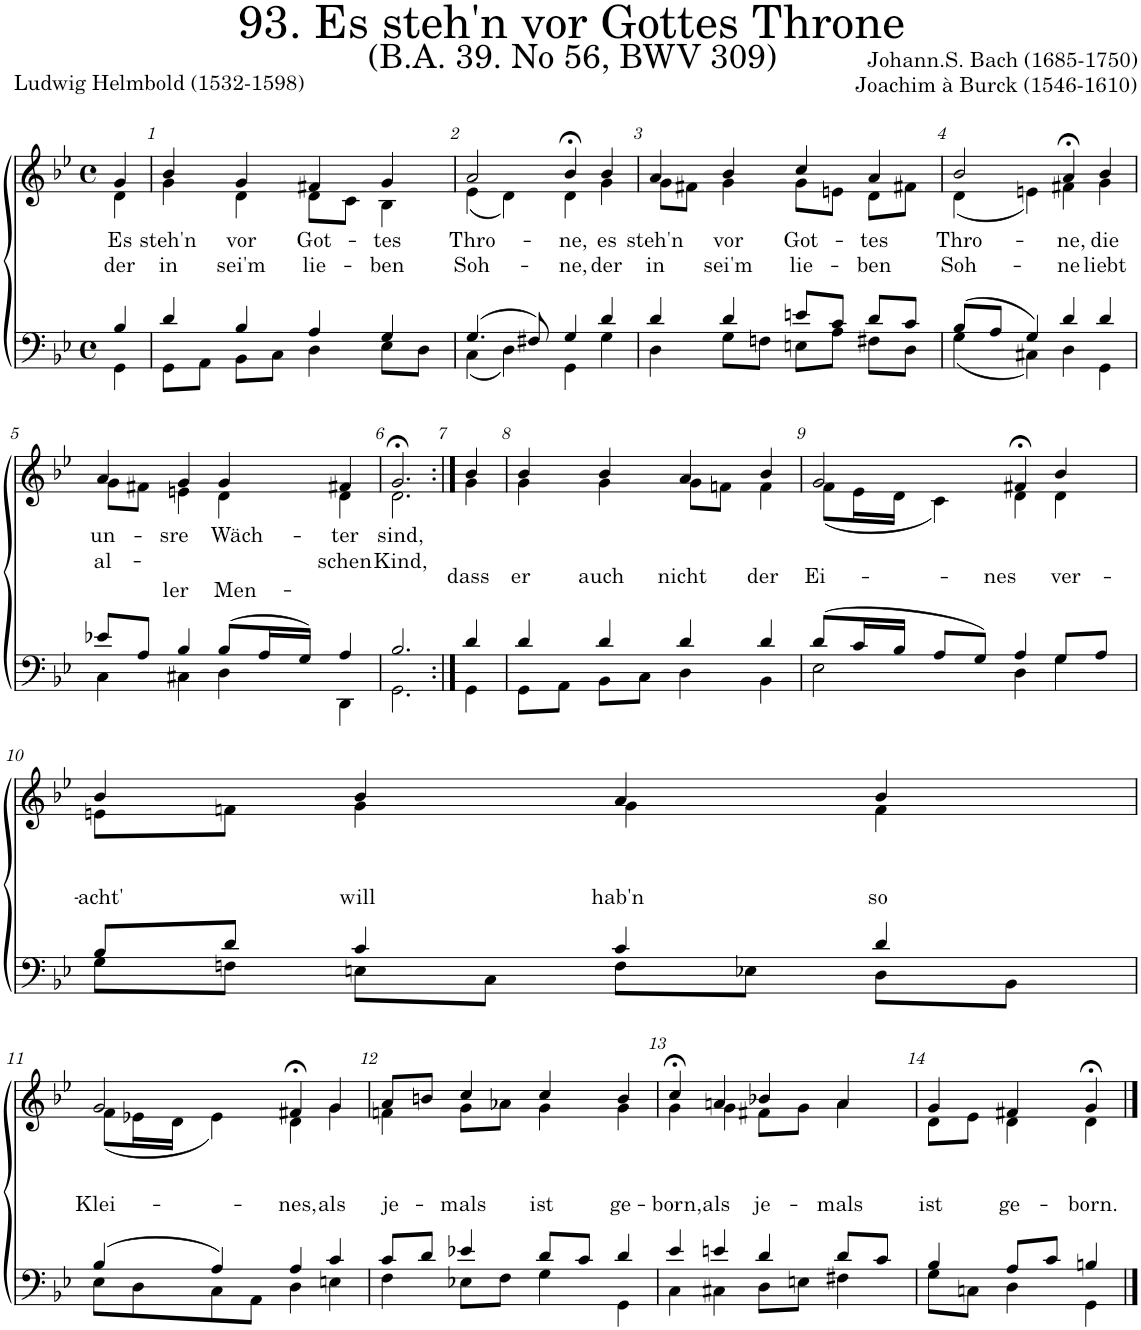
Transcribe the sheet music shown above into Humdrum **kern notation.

**kern	**kern	**text	**text
*part2	*part1	*part1	*part1
*staff2	*staff1	*staff1	*staff1
*I"Tenor/Bass	*I"Soprano/Alto	*	*
*clefF4	*clefG2	*	*
*k[b-e-]	*k[b-e-]	*	*
*M4/4	*M4/4	*	*
*met(c)	*met(c)	*	*
=	=	=	=
*^	*	*	*
!	!	!	!LO:LY:b	!LO:LY:b
*	*	*^	*	*
4B-/	4GG\	4g;<,/	4d\	Es	der
=1	=1	=1	=1	=1	=1
!	!	!	!	!LO:LY:b	!LO:LY:b
4d/	8GG\L	4b-;</	4g\	steh'n	in
.	8AA\J	.	.	.	.
!	!	!	!	!LO:LY:b	!LO:LY:b
4B-/	8BB-\L	4g/	4d\	vor	sei'm
.	8C\J	.	.	.	.
!	!	!	!	!LO:LY:b	!LO:LY:b
4A/	4D\	4f#X/	8d\L	Got-	lie-
.	.	.	8c\J	.	.
!	!	!	!	!LO:LY:b	!LO:LY:b
4G/	8E-\L	4g/	4B-\	-tes	-ben
.	8D\J	.	.	.	.
=2	=2	=2	=2	=2	=2
!	!	!	!	!LO:LY:b	!LO:LY:b
(4.G/	(4C\	2a/	(4e-\	Thro-	Soh-
.	4D\)	.	4d\)	.	.
8F#X/)	.	.	.	.	.
!	!	!	!	!LO:LY:b	!LO:LY:b
4G/	4GG\	4b-;<,/	4d\	-ne,	-ne,
!	!	!	!	!LO:LY:b	!LO:LY:b
4d/	4G\	4b-/	4g\	es	der
=3	=3	=3	=3	=3	=3
!	!	!	!	!LO:LY:b	!LO:LY:b
4d/	4D\	4a/	8g\L	steh'n	in
.	.	.	8f#X\J	.	.
!	!	!	!	!LO:LY:b	!LO:LY:b
4d/	8G\L	4b-/	4g\	vor	sei'm
.	8Fn\J	.	.	.	.
!	!	!	!	!LO:LY:b	!LO:LY:b
8en/L	8En\L	4cc/	8g\L	Got-	lie-
8c/J	8A\J	.	8en\J	.	.
!	!	!	!	!LO:LY:b	!LO:LY:b
8d/L	8F#X\L	4a/	8d\L	-tes	-ben
8c/J	8D\J	.	8f#X\J	.	.
=4	=4	=4	=4	=4	=4
!	!	!	!	!LO:LY:b	!LO:LY:b
(8B-/L	(4G\	2b-/	(4d\	Thro-	Soh-
8A/J	.	.	.	.	.
4G/)	4C#X\)	.	4en\)	.	.
!	!	!	!	!LO:LY:b	!LO:LY:b
4d/	4D\	4a;<,/	4f#X\	-ne,	-ne
!	!	!	!	!LO:LY:b	!LO:LY:b
4d/	4GG\	4b-/	4g\	die	liebt
!!LO:LB:g=z	!!
=5	=5	=5	=5	=5	=5
!	!	!	!	!LO:LY:b	!LO:LY:b
8e-X/L	4C\	4a/	8g\L	un-	al-
8A/J	.	.	8f#X\J	.	.
!	!	!	!	!LO:LY:b	!LO:LY:b
4B-/	4C#X\	4g/	4en\	-sre	-ler
!	!	!	!	!LO:LY:b	!LO:LY:b
(8B-/L	4D\	4g/	4d\	Wäch-	Men-
16A/L	.	.	.	.	.
16G/JJ)	.	.	.	.	.
!	!	!	!	!LO:LY:b	!LO:LY:b
4A/	4DD\	4f#X/	4d\	-ter	-schen
=6	=6	=6	=6	=6	=6
!	!	!	!	!LO:LY:b	!LO:LY:b
2.B-/	2.GG\	2.g;<,/	2.d\	sind,	Kind,
=7:|!	=7:|!	=7:|!	=7:|!	=7:|!	=7:|!
!	!	!	!	!	!LO:LY:b
4d/	4GG\	4b-/	4g\	.	dass
=8	=8	=8	=8	=8	=8
!	!	!	!	!	!LO:LY:b
4d/	8GG\L	4b-/	4g\	.	er
.	8AA\J	.	.	.	.
!	!	!	!	!	!LO:LY:b
4d/	8BB-\L	4b-/	4g\	.	auch
.	8C\J	.	.	.	.
!	!	!	!	!	!LO:LY:b
4d/	4D\	4a/	8g\L	.	nicht
.	.	.	8fn\J	.	.
!	!	!	!	!	!LO:LY:b
4d/	4BB-\	4b-/	4f\	.	der
=9	=9	=9	=9	=9	=9
!	!	!	!	!	!LO:LY:b
(8d/L	2E-\	2g/	(8f\L	.	Ei-
16c/L	.	.	16e-\L	.	.
16B-/JJ	.	.	16d\JJ	.	.
8A/L	.	.	4c\)	.	.
8G/J)	.	.	.	.	.
!	!	!	!	!	!LO:LY:b
4A/	4D\	4f#X;<,/	4d\	.	-nes
!	!	!	!	!	!LO:LY:b
8G/L	4G\	4b-/	4d\	.	ver-
8A/J	.	.	.	.	.
!!LO:LB:g=z	!!
=10	=10	=10	=10	=10	=10
!	!	!	!	!	!LO:LY:b
8B-/L	8G\L	4b-;</	8en\L	.	-acht'
8d/J	8Fn\J	.	8fn\J	.	.
!	!	!	!	!	!LO:LY:b
4c/	8En\L	4b-/	4g\	.	will
.	8C\J	.	.	.	.
!	!	!	!	!	!LO:LY:b
4c/	8F\L	4a/	4g\	.	hab'n
.	8E-X\J	.	.	.	.
!	!	!	!	!	!LO:LY:b
4d/	8D\L	4b-/	4f\	.	so
.	8BB-\J	.	.	.	.
!!LO:LB:g=z	!!
=11	=11	=11	=11	=11	=11
!	!	!	!	!	!LO:LY:b
(4B-/	8E-\L	2g/	(8f\L	.	Klei-
.	8D\	.	16e-X\L	.	.
.	.	.	16d\JJ	.	.
4A/)	8C\	.	4e-\)	.	.
.	8AA\J	.	.	.	.
!	!	!	!	!	!LO:LY:b
4A/	4D\	4f#X;<,/	4d\	.	-nes,
!	!	!	!	!	!LO:LY:b
4c/	4En\	4g/	4g\	.	als
=12	=12	=12	=12	=12	=12
!	!	!	!	!	!LO:LY:b
8c/L	4F\	8a/L	4fn\	.	je-
8d/J	.	8bn/J	.	.	.
!	!	!	!	!	!LO:LY:b
4e-X/	8E-X\L	4cc/	8g\L	.	-mals
.	8F\J	.	8a-X\J	.	.
!	!	!	!	!	!LO:LY:b
8d/L	4G\	4cc/	4g\	.	ist
8c/J	.	.	.	.	.
!	!	!	!	!	!LO:LY:b
4d/	4GG\	4b;</	4g\	.	ge-
=13	=13	=13	=13	=13	=13
!	!	!	!	!	!LO:LY:b
4e-,/	4C\	4cc;<,/	4g\	.	-born,
!	!	!	!	!	!LO:LY:b
4en/	4C#X\	4an;</	4g\	.	als
!	!	!	!	!	!LO:LY:b
4d/	8D\L	4b-X/	8f#X\L	.	je-
.	8En\J	.	8g\J	.	.
!	!	!	!	!	!LO:LY:b
8d/L	4F#X\	4a/	4a\	.	-mals
8c/J	.	.	.	.	.
=14	=14	=14	=14	=14	=14
!	!	!	!	!	!LO:LY:b
4B-/	8G\L	4g;</	8d\L	.	ist
.	8Cn\J	.	8e-\J	.	.
!	!	!	!	!	!LO:LY:b
8A/L	4D\	4f#X/	4d\	.	ge-
8c/J	.	.	.	.	.
!	!	!	!	!	!LO:LY:b
4Bn/	4GG\	4g;</	4d\	.	-born.
*v	*v	*	*	*	*
*	*v	*v	*	*
==	==	==	==
*-	*-	*-	*-
